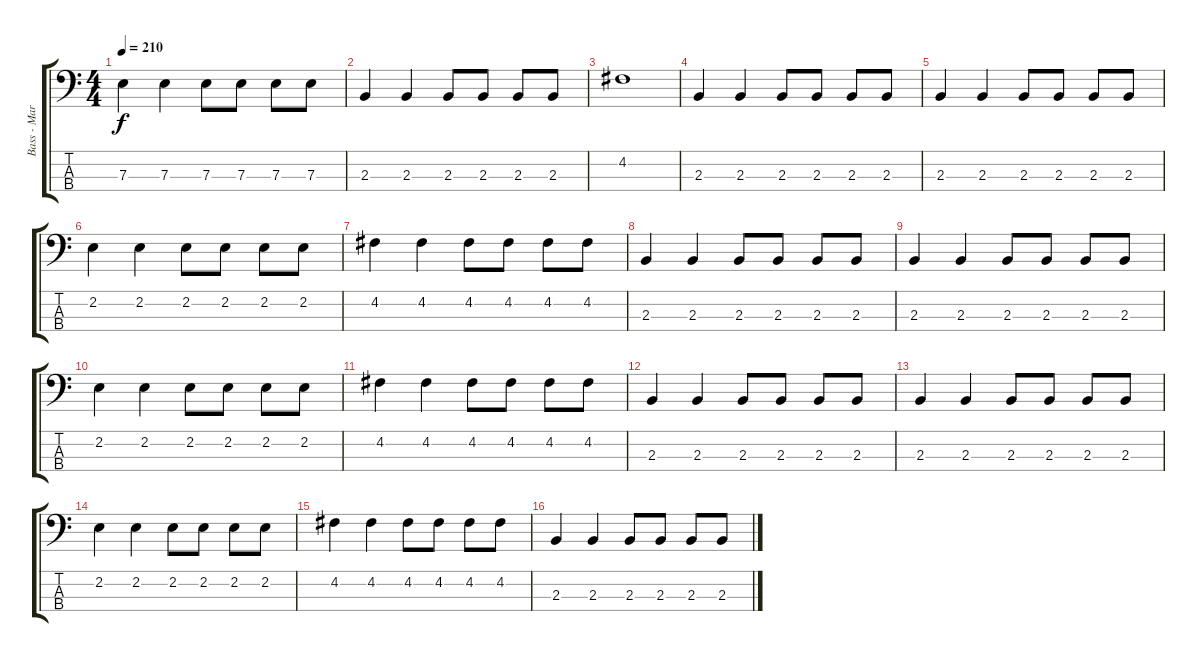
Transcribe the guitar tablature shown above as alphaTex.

\track ("Bass - Mark Alan Hoppus" "Bass - Mar") {instrument electricbassfinger}
\staff {score tabs}
\tuning (G2 D2 A1 E1) {hide}
\ts (4 4)
\tempo 210
\clef f4
\ks c
7.3.4{dy f} 7.3.4 7.3.8 7.3.8 7.3.8 7.3.8 |
2.3.4 2.3.4 2.3.8 2.3.8 2.3.8 2.3.8 |
4.2.1 |
2.3.4 2.3.4 2.3.8 2.3.8 2.3.8 2.3.8 |
2.3.4 2.3.4 2.3.8 2.3.8 2.3.8 2.3.8 |
2.2.4 2.2.4 2.2.8 2.2.8 2.2.8 2.2.8 |
4.2.4 4.2.4 4.2.8 4.2.8 4.2.8 4.2.8 |
2.3.4 2.3.4 2.3.8 2.3.8 2.3.8 2.3.8 |
2.3.4 2.3.4 2.3.8 2.3.8 2.3.8 2.3.8 |
2.2.4 2.2.4 2.2.8 2.2.8 2.2.8 2.2.8 |
4.2.4 4.2.4 4.2.8 4.2.8 4.2.8 4.2.8 |
2.3.4 2.3.4 2.3.8 2.3.8 2.3.8 2.3.8 |
2.3.4 2.3.4 2.3.8 2.3.8 2.3.8 2.3.8 |
2.2.4 2.2.4 2.2.8 2.2.8 2.2.8 2.2.8 |
4.2.4 4.2.4 4.2.8 4.2.8 4.2.8 4.2.8 |
2.3.4 2.3.4 2.3.8 2.3.8 2.3.8 2.3.8
